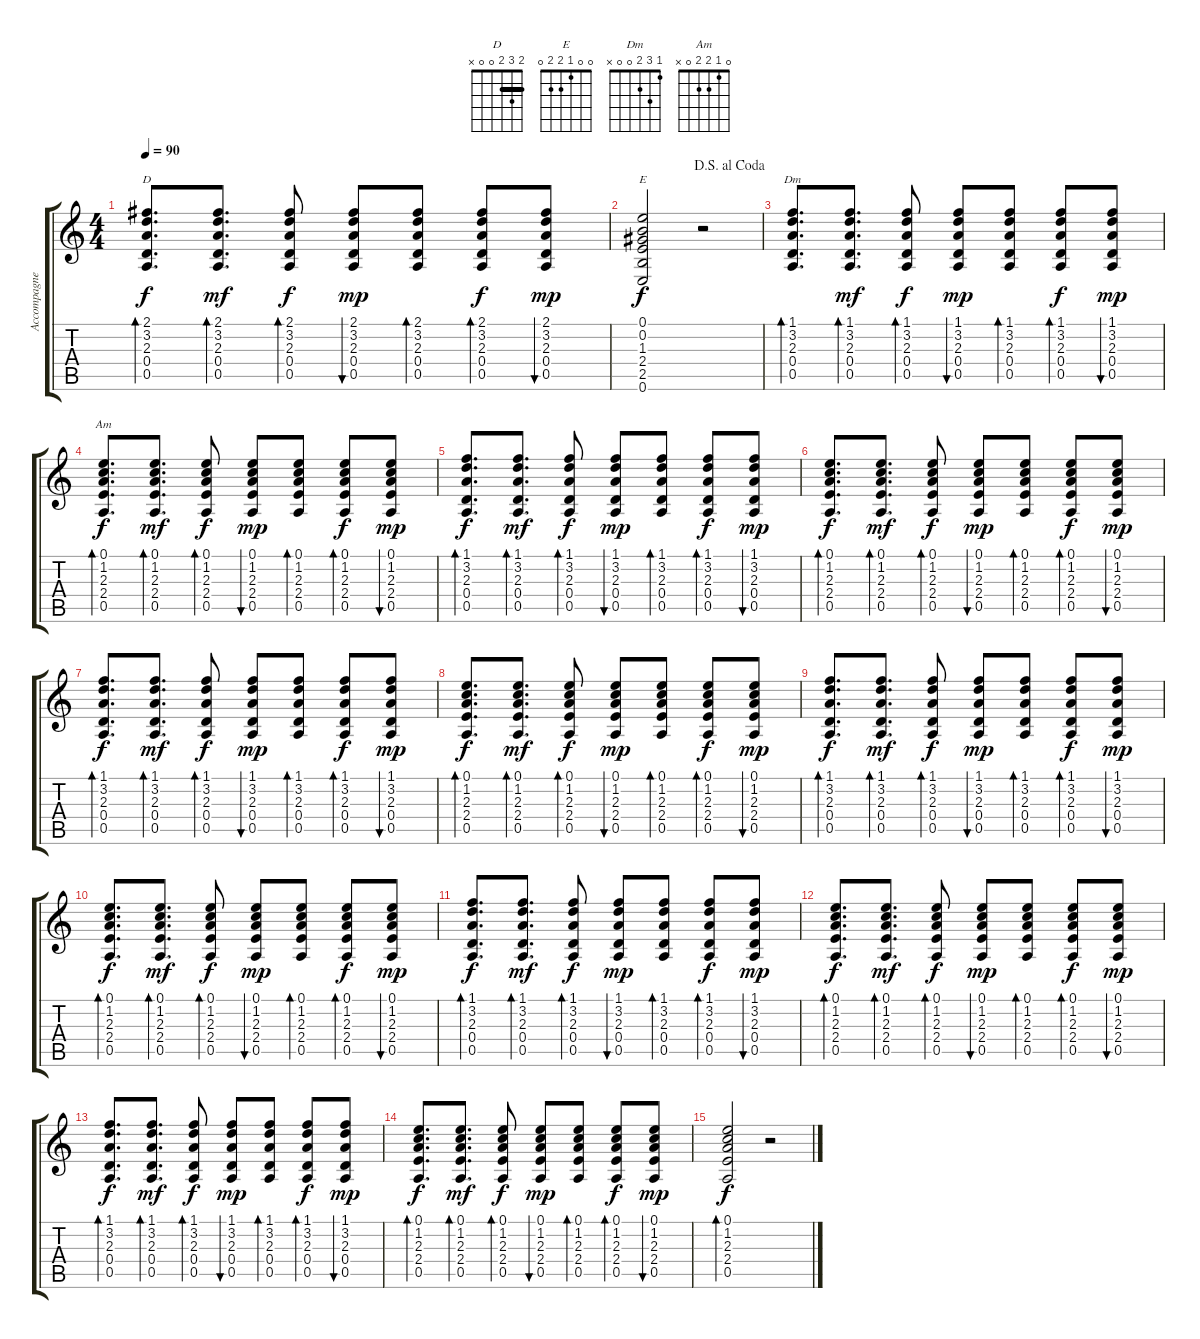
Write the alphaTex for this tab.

\track ("Accompagnement" "Accompagne") {instrument acousticguitarnylon}
\staff {score tabs}
\tuning (E4 B3 G3 D3 A2 E2) {hide}
\chord ("D" 2 3 2 0 0 x) {barre 2}
\chord ("E" 0 0 1 2 2 0)
\chord ("Dm" 1 3 2 0 0 x)
\chord ("Am" 0 1 2 2 0 x)
\ts (4 4)
\tempo 90
\clef g2
\ks c
(2.1 3.2 2.3 0.4 0.5).8{d bd 30 ch "D" dy f} (2.1 3.2 2.3 0.4 0.5).8{d bd 240 dy mf} (2.1 3.2 2.3 0.4 0.5).8{bd 30 dy f} (2.1 3.2 2.3 0.4 0.5).8{bu 30 dy mp} (2.1 3.2 2.3 0.4 0.5).8{bd 30} (2.1 3.2 2.3 0.4 0.5).8{bd 30 dy f} (2.1 3.2 2.3 0.4 0.5).8{bu 30 dy mp} |
\jump dalsegnoalcoda
(0.1 0.2 1.3 2.4 2.5 0.6).2{ch "E" dy f} r.2 |
(1.1 3.2 2.3 0.4 0.5).8{d bd 30 ch "Dm"} (1.1 3.2 2.3 0.4 0.5).8{d bd 240 dy mf} (1.1 3.2 2.3 0.4 0.5).8{bd 30 dy f} (1.1 3.2 2.3 0.4 0.5).8{bu 30 dy mp} (1.1 3.2 2.3 0.4 0.5).8{bd 30} (1.1 3.2 2.3 0.4 0.5).8{bd 30 dy f} (1.1 3.2 2.3 0.4 0.5).8{bu 30 dy mp} |
(0.1 1.2 2.3 2.4 0.5).8{d bd 30 ch "Am" dy f} (0.1 1.2 2.3 2.4 0.5).8{d bd 240 dy mf} (0.1 1.2 2.3 2.4 0.5).8{bd 30 dy f} (0.1 1.2 2.3 2.4 0.5).8{bu 30 dy mp} (0.1 1.2 2.3 2.4 0.5).8{bd 30} (0.1 1.2 2.3 2.4 0.5).8{bd 30 dy f} (0.1 1.2 2.3 2.4 0.5).8{bu 30 dy mp} |
(1.1 3.2 2.3 0.4 0.5).8{d bd 30 dy f} (1.1 3.2 2.3 0.4 0.5).8{d bd 240 dy mf} (1.1 3.2 2.3 0.4 0.5).8{bd 30 dy f} (1.1 3.2 2.3 0.4 0.5).8{bu 30 dy mp} (1.1 3.2 2.3 0.4 0.5).8{bd 30} (1.1 3.2 2.3 0.4 0.5).8{bd 30 dy f} (1.1 3.2 2.3 0.4 0.5).8{bu 30 dy mp} |
(0.1 1.2 2.3 2.4 0.5).8{d bd 30 dy f} (0.1 1.2 2.3 2.4 0.5).8{d bd 240 dy mf} (0.1 1.2 2.3 2.4 0.5).8{bd 30 dy f} (0.1 1.2 2.3 2.4 0.5).8{bu 30 dy mp} (0.1 1.2 2.3 2.4 0.5).8{bd 30} (0.1 1.2 2.3 2.4 0.5).8{bd 30 dy f} (0.1 1.2 2.3 2.4 0.5).8{bu 30 dy mp} |
(1.1 3.2 2.3 0.4 0.5).8{d bd 30 dy f} (1.1 3.2 2.3 0.4 0.5).8{d bd 240 dy mf} (1.1 3.2 2.3 0.4 0.5).8{bd 30 dy f} (1.1 3.2 2.3 0.4 0.5).8{bu 30 dy mp} (1.1 3.2 2.3 0.4 0.5).8{bd 30} (1.1 3.2 2.3 0.4 0.5).8{bd 30 dy f} (1.1 3.2 2.3 0.4 0.5).8{bu 30 dy mp} |
(0.1 1.2 2.3 2.4 0.5).8{d bd 30 dy f} (0.1 1.2 2.3 2.4 0.5).8{d bd 240 dy mf} (0.1 1.2 2.3 2.4 0.5).8{bd 30 dy f} (0.1 1.2 2.3 2.4 0.5).8{bu 30 dy mp} (0.1 1.2 2.3 2.4 0.5).8{bd 30} (0.1 1.2 2.3 2.4 0.5).8{bd 30 dy f} (0.1 1.2 2.3 2.4 0.5).8{bu 30 dy mp} |
(1.1 3.2 2.3 0.4 0.5).8{d bd 30 dy f} (1.1 3.2 2.3 0.4 0.5).8{d bd 240 dy mf} (1.1 3.2 2.3 0.4 0.5).8{bd 30 dy f} (1.1 3.2 2.3 0.4 0.5).8{bu 30 dy mp} (1.1 3.2 2.3 0.4 0.5).8{bd 30} (1.1 3.2 2.3 0.4 0.5).8{bd 30 dy f} (1.1 3.2 2.3 0.4 0.5).8{bu 30 dy mp} |
(0.1 1.2 2.3 2.4 0.5).8{d bd 30 dy f} (0.1 1.2 2.3 2.4 0.5).8{d bd 240 dy mf} (0.1 1.2 2.3 2.4 0.5).8{bd 30 dy f} (0.1 1.2 2.3 2.4 0.5).8{bu 30 dy mp} (0.1 1.2 2.3 2.4 0.5).8{bd 30} (0.1 1.2 2.3 2.4 0.5).8{bd 30 dy f} (0.1 1.2 2.3 2.4 0.5).8{bu 30 dy mp} |
(1.1 3.2 2.3 0.4 0.5).8{d bd 30 dy f} (1.1 3.2 2.3 0.4 0.5).8{d bd 240 dy mf} (1.1 3.2 2.3 0.4 0.5).8{bd 30 dy f} (1.1 3.2 2.3 0.4 0.5).8{bu 30 dy mp} (1.1 3.2 2.3 0.4 0.5).8{bd 30} (1.1 3.2 2.3 0.4 0.5).8{bd 30 dy f} (1.1 3.2 2.3 0.4 0.5).8{bu 30 dy mp} |
(0.1 1.2 2.3 2.4 0.5).8{d bd 30 dy f} (0.1 1.2 2.3 2.4 0.5).8{d bd 240 dy mf} (0.1 1.2 2.3 2.4 0.5).8{bd 30 dy f} (0.1 1.2 2.3 2.4 0.5).8{bu 30 dy mp} (0.1 1.2 2.3 2.4 0.5).8{bd 30} (0.1 1.2 2.3 2.4 0.5).8{bd 30 dy f} (0.1 1.2 2.3 2.4 0.5).8{bu 30 dy mp} |
(1.1 3.2 2.3 0.4 0.5).8{d bd 30 dy f} (1.1 3.2 2.3 0.4 0.5).8{d bd 240 dy mf} (1.1 3.2 2.3 0.4 0.5).8{bd 30 dy f} (1.1 3.2 2.3 0.4 0.5).8{bu 30 dy mp} (1.1 3.2 2.3 0.4 0.5).8{bd 30} (1.1 3.2 2.3 0.4 0.5).8{bd 30 dy f} (1.1 3.2 2.3 0.4 0.5).8{bu 30 dy mp} |
(0.1 1.2 2.3 2.4 0.5).8{d bd 30 dy f} (0.1 1.2 2.3 2.4 0.5).8{d bd 240 dy mf} (0.1 1.2 2.3 2.4 0.5).8{bd 30 dy f} (0.1 1.2 2.3 2.4 0.5).8{bu 30 dy mp} (0.1 1.2 2.3 2.4 0.5).8{bd 30} (0.1 1.2 2.3 2.4 0.5).8{bd 30 dy f} (0.1 1.2 2.3 2.4 0.5).8{bu 30 dy mp} |
(0.1 1.2 2.3 2.4 0.5).2{bd 480 dy f} r.2
